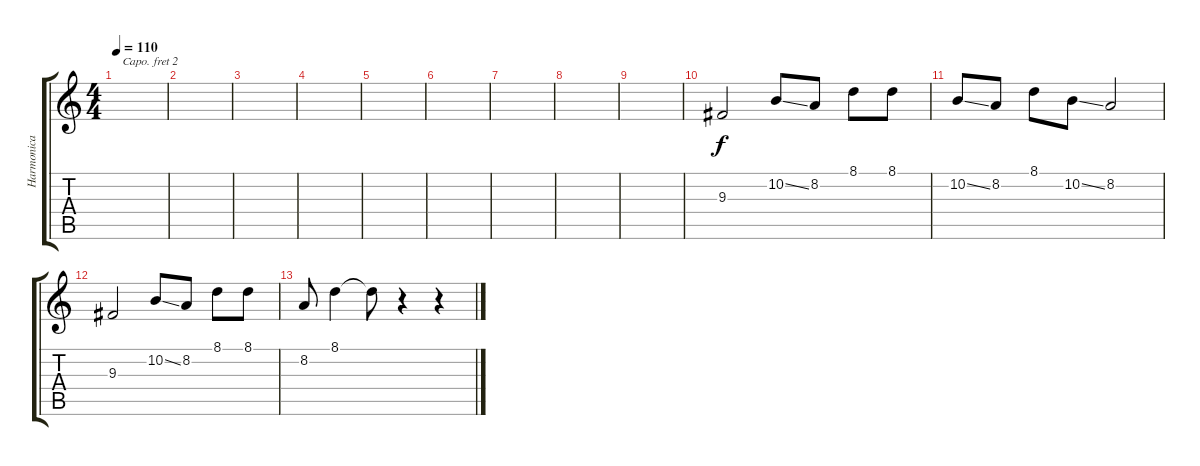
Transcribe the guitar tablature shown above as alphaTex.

\track ("Harmonica" "Harmonica") {instrument harmonica}
\staff {score tabs}
\capo 2
\tuning (E4 B3 G3 D3 A2 E2) {hide}
\ts (4 4)
\tempo 110
\clef g2
\ks c
|
|
|
|
|
|
|
|
|
9.3.2 10.2{ss}.8 8.2.8 8.1.8 8.1.8 |
10.2{ss}.8 8.2.8 8.1.8 10.2{ss}.8 8.2.2 |
9.3.2 10.2{ss}.8 8.2.8 8.1.8 8.1.8 |
8.2.8 8.1.4 8.1{t}.8 r.4 r.4
